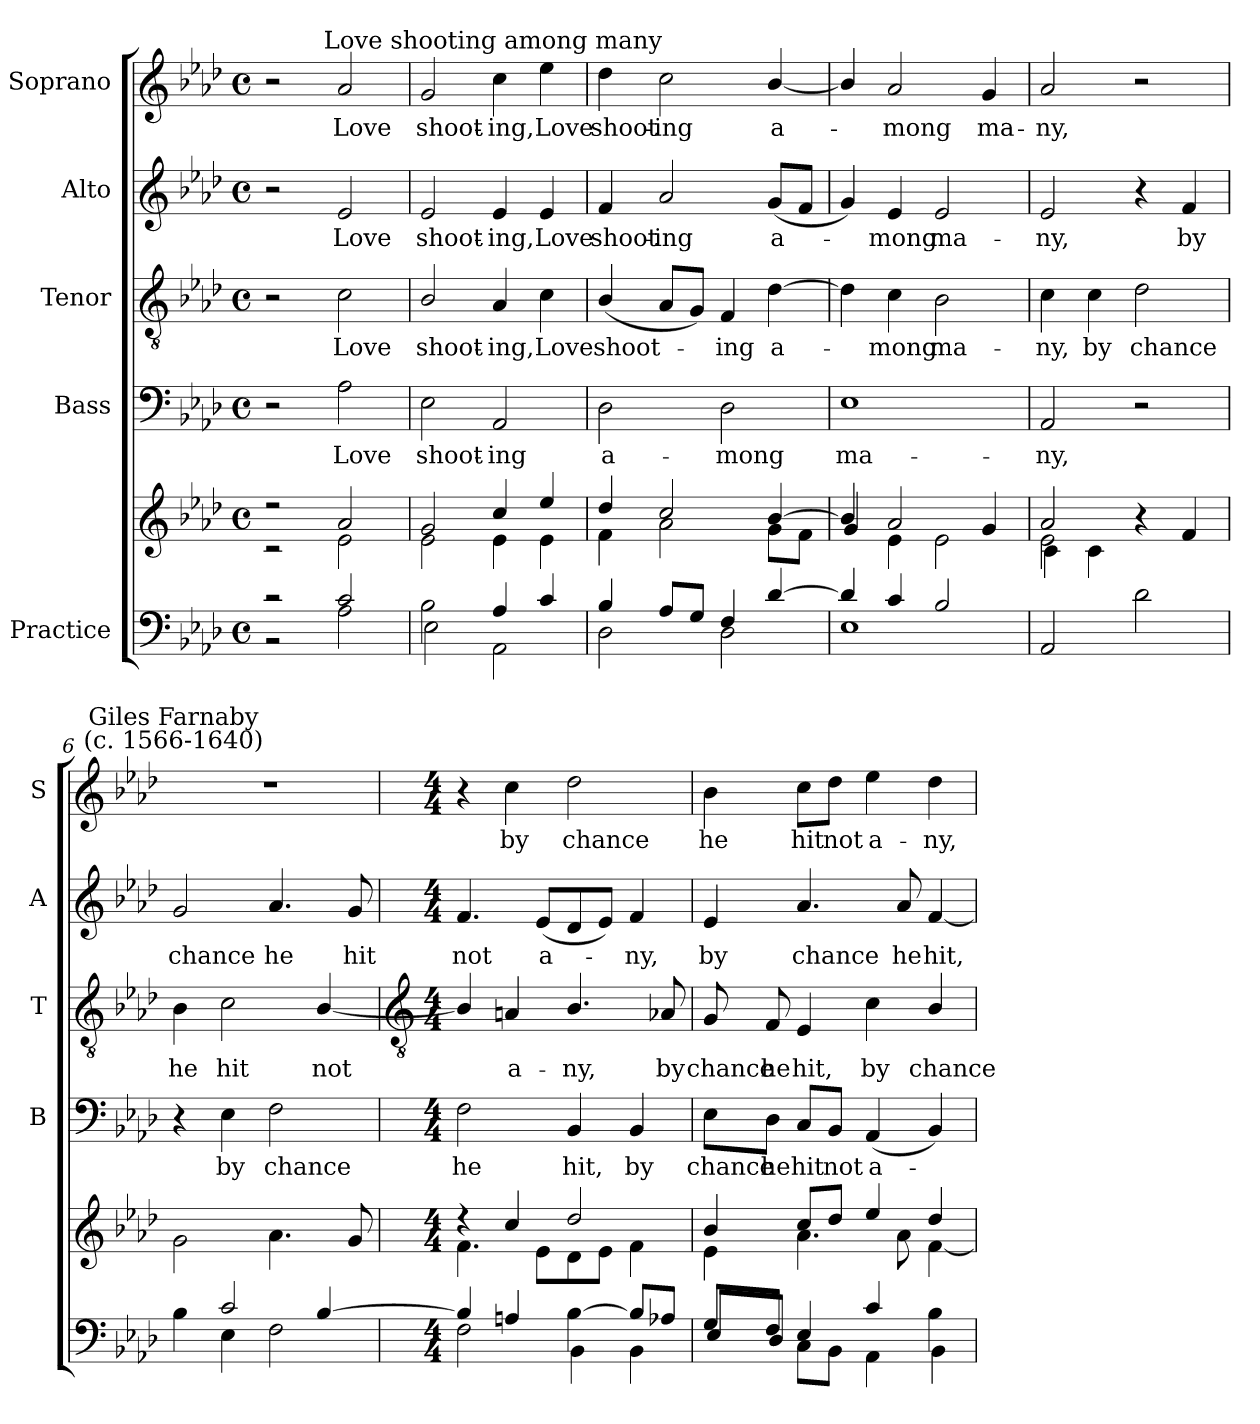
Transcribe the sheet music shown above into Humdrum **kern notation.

**kern	**kern	**kern	**text	**kern	**text	**kern	**text	**kern	**text
*part5	*part5	*part4	*part4	*part3	*part3	*part2	*part2	*part1	*part1
*staff6	*staff5	*staff4	*staff4	*staff3	*staff3	*staff2	*staff2	*staff1	*staff1
*I"Practice	*	*I"Bass	*	*I"Tenor	*	*I"Alto	*	*I"Soprano	*
*	*	*I'B	*	*I'T	*	*I'A	*	*I'S	*
*clefF4	*clefG2	*clefF4	*	*clefGv2	*	*clefG2	*	*clefG2	*
*k[b-e-a-d-]	*k[b-e-a-d-]	*k[b-e-a-d-]	*	*k[b-e-a-d-]	*	*k[b-e-a-d-]	*	*k[b-e-a-d-]	*
*A-:	*A-:	*A-:	*	*A-:	*	*A-:	*	*A-:	*
*M4/4	*M4/4	*M4/4	*	*M4/4	*	*M4/4	*	*M4/4	*
*met(c)	*met(c)	*met(c)	*	*met(c)	*	*met(c)	*	*met(c)	*
=1	=1	=1	=1	=1	=1	=1	=1	=1	=1
*^	*^	*	*	*	*	*	*	*	*
2r	2r	2r	2r	2r	.	2r	.	2r	.	2r	.
!	!	!	!	!	!LO:LY:b	!	!LO:LY:b	!	!LO:LY:b	!	!LO:LY:b
2c	2A-	2a-/	2e-	2A-	Love	2c	Love	2e-	Love	2a-	Love
=2	=2	=2	=2	=2	=2	=2	=2	=2	=2	=2	=2
!	!	!	!	!	!LO:LY:b	!	!LO:LY:b	!	!LO:LY:b	!	!LO:LY:b
2B-\	2E-	2g/	2e-	2E-	shoot-	2B-/	shoot-	2e-	shoot-	2g	shoot-
!	!	!	!	!	!	!	!	!	!	!LO:TX:a:cj:t=Love shooting among many	!
!	!	!	!	!	!LO:LY:b	!	!LO:LY:b	!	!LO:LY:b	!	!LO:LY:b
4A-/	2AA-\	4cc/	4e-	2AA-	-ing	4A-	-ing,	4e-	-ing,	4cc	-ing,
!	!	!	!	!	!	!	!LO:LY:b	!	!LO:LY:b	!	!LO:LY:b
4c/	.	4ee-/	4e-	.	.	4c	Love	4e-	Love	4ee-	Love
=3	=3	=3	=3	=3	=3	=3	=3	=3	=3	=3	=3
!	!	!	!	!	!LO:LY:b	!	!LO:LY:b	!	!LO:LY:b	!	!LO:LY:b
4B-/	2D-	4dd-/	4f	2D-	a-	(<4B-/	shoot-	4f	shoot-	4dd-	shoot-
!	!	!	!	!	!	!	!	!	!LO:LY:b	!	!LO:LY:b
8A-/L	.	2cc/	2a-	.	.	8A-L	.	2a-	-ing	2cc	-ing
8G/J	.	.	.	.	.	8GJ)	.	.	.	.	.
!	!	!	!	!	!LO:LY:b	!	!LO:LY:b	!	!	!	!
4F/	2D-	.	.	2D-	-mong	4F	ing	.	.	.	.
!	!	!	!	!	!	!	!LO:LY:b	!	!LO:LY:b	!	!LO:LY:b
[4d-/	.	[4b-/	8g\L	.	.	[4d-	a-	(<8gL	a-	[4b-/	a-
.	.	.	8f\J	.	.	.	.	8fJ	.	.	.
=4	=4	=4	=4	=4	=4	=4	=4	=4	=4	=4	=4
!	!	!	!	!	!LO:LY:b	!	!	!	!	!	!
4d-/]	1E-	4b-/]	4g/	1E-	ma-	4d-]	.	4g/)	.	4b-/]	.
!	!	!	!	!	!	!	!LO:LY:b	!	!LO:LY:b	!	!LO:LY:b
4c/	.	2a-/	4e-\	.	.	4c	mong	4e-	mong	2a-	mong
!	!	!	!	!	!	!	!LO:LY:b	!	!LO:LY:b	!	!
2B-/	.	.	2e-\	.	.	2B-	ma-	2e-	ma-	.	.
!	!	!	!	!	!	!	!	!	!	!	!LO:LY:b
.	.	4g/	.	.	.	.	.	.	.	4g	ma-
=5	=5	=5	=5	=5	=5	=5	=5	=5	=5	=5	=5
*	*	*	*^	*	*	*	*	*	*	*	*
!	!	!	!	!	!	!LO:LY:b	!	!LO:LY:b	!	!LO:LY:b	!	!LO:LY:b
2ryy	2AA-	2a-/	2e-	4c\	2AA-	-ny,	4c	-ny,	2e-	-ny,	2a-	-ny,
!	!	!	!	!	!	!	!	!LO:LY:b	!	!	!	!
.	.	.	.	4c\	.	.	4c	by	.	.	.	.
!	!	!	!	!	!	!	!	!LO:LY:b	!	!	!	!
2d-	2ryy	2ryy	4r	2ryy	2r	.	2d-	chance	4r	.	2r	.
!	!	!	!	!	!	!	!	!	!	!LO:LY:b	!	!
.	.	.	4f	.	.	.	.	.	4f	by	.	.
*	*	*	*v	*v	*	*	*	*	*	*	*	*
=6	=6	=6	=6	=6	=6	=6	=6	=6	=6	=6	=6
!	!	!	!	!	!	!	!	!	!	!LO:TX:a:cj:t=Giles Farnaby\n(c. 1566-1640)	!
!	!	!	!	!	!	!	!LO:LY:b	!	!LO:LY:b	!	!
4B-	4ryy	1ryy	2g	4r	.	4B-	he	2g	chance	1r	.
!	!	!	!	!	!LO:LY:b	!	!LO:LY:b	!	!	!	!
2c/	4E-	.	.	4E-	by	2c	hit	.	.	.	.
!	!	!	!	!	!LO:LY:b	!	!	!	!LO:LY:b	!	!
.	2F	.	4.a-	2F	chance	.	.	4.a-	he	.	.
!	!	!	!	!	!	!	!LO:LY:b	!	!	!	!
[4B-/	.	.	.	.	.	[4B-/	not	.	.	.	.
!	!	!	!	!	!	!	!	!	!LO:LY:b	!	!
.	.	.	8g/	.	.	.	.	8g/	hit	.	.
!!LO:LB:g=z
=7	=7	=7	=7	=7	=7	=7	=7	=7	=7	=7	=7
*	*	*	*	*	*	*clefGv2	*	*	*	*	*
*M4/4	*	*M4/4	*	*M4/4	*	*M4/4	*	*M4/4	*	*M4/4	*
!	!	!	!	!	!LO:LY:b	!	!	!	!LO:LY:b	!	!
4B-/]	2F	4r	4.f\	2F	he	4B-/]	.	4.f	not	4r	.
!	!	!	!	!	!	!	!LO:LY:b	!	!	!	!LO:LY:b
4An/	.	4cc/	.	.	.	4An	a-	.	.	4cc	by
!	!	!	!	!	!	!	!	!	!LO:LY:b	!	!
.	.	.	8e-\L	.	.	.	.	(<8e-L	a-	.	.
!	!	!	!	!	!LO:LY:b	!	!LO:LY:b	!	!	!	!LO:LY:b
[4B-\	4BB-\	2dd-/	8d-\	4BB-	hit,	4.B-/	-ny,	8d-	.	2dd-	chance
.	.	.	8e-\J	.	.	.	.	8e-J)	.	.	.
!	!	!	!	!	!LO:LY:b	!	!	!	!LO:LY:b	!	!
8B-/L]	4BB-\	.	4f\	4BB-	by	.	.	4f	ny,	.	.
!	!	!	!	!	!	!	!LO:LY:b	!	!	!	!
8A-X/J	.	.	.	.	.	8A-X	by	.	.	.	.
=8	=8	=8	=8	=8	=8	=8	=8	=8	=8	=8	=8
!	!	!	!	!	!LO:LY:b	!	!LO:LY:b	!	!LO:LY:b	!	!LO:LY:b
8G/L	8E-L	4b-/	4e-	8E-\L	chance	8G/	chance	4e-	by	4b-	he
!	!	!	!	!	!LO:LY:b	!	!LO:LY:b	!	!	!	!
8FJ	8D-/J	.	.	8D-\J	he	8F	he	.	.	.	.
!	!	!	!	!	!LO:LY:b	!	!LO:LY:b	!	!LO:LY:b	!	!LO:LY:b
4E-/	8C\L	8cc/L	4.a-\	8C/L	hit	4E-	hit,	4.a-	chance	8cc\L	hit
!	!	!	!	!	!LO:LY:b	!	!	!	!	!	!LO:LY:b
.	8BB-\J	8dd-/J	.	8BB-/J	not	.	.	.	.	8dd-\J	not
!	!	!	!	!	!LO:LY:b	!	!LO:LY:b	!	!	!	!LO:LY:b
4c	4AA-\	4ee-/	.	(<4AA-	a-	4c	by	.	.	4ee-	a-
!	!	!	!	!	!	!	!	!	!LO:LY:b	!	!
.	.	.	8a-\	.	.	.	.	8a-	he	.	.
!	!	!	!	!	!	!	!LO:LY:b	!	!LO:LY:b	!	!LO:LY:b
4B-\	4BB-\	4dd-	[4f\	4BB-/)	.	4B-/	chance	[4f	hit,	4dd-	-ny,
*v	*v	*	*	*	*	*	*	*	*	*	*
*	*v	*v	*	*	*	*	*	*	*	*
=	=	=	=	=	=	=	=	=	=
*-	*-	*-	*-	*-	*-	*-	*-	*-	*-
